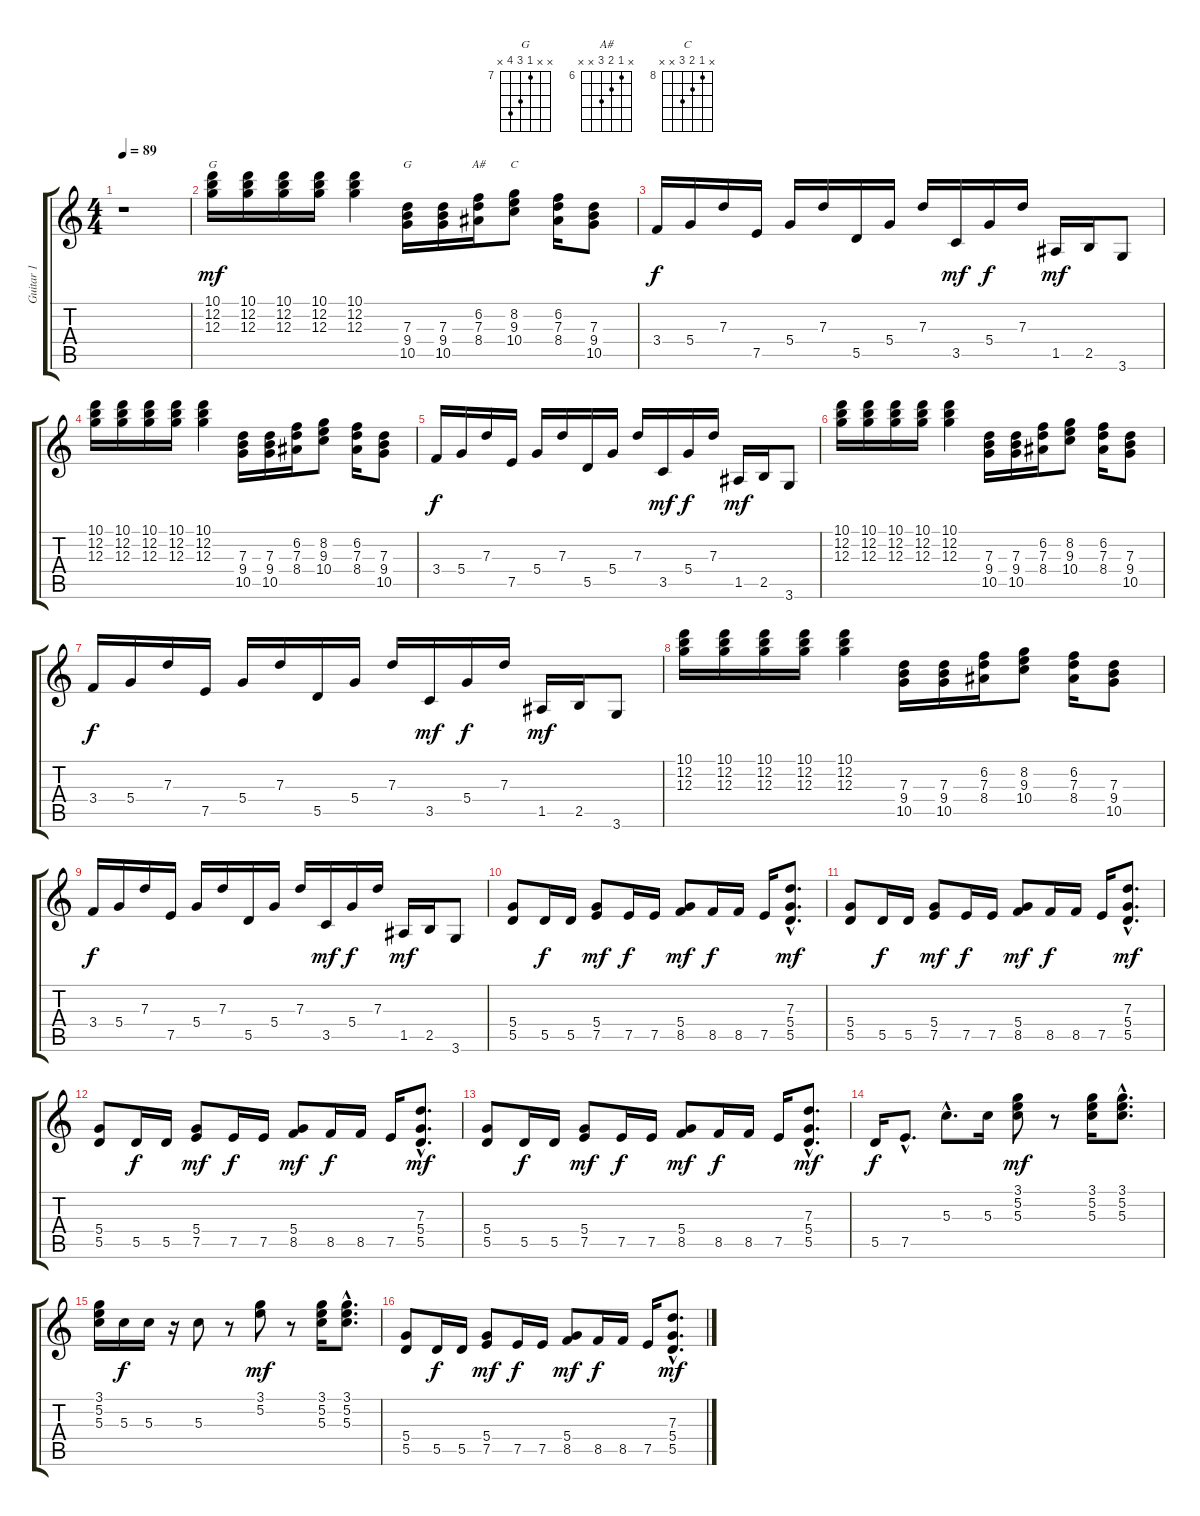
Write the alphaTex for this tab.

\track ("Guitar 1" "Guitar 1") {instrument distortionguitar}
\staff {score tabs}
\tuning (E4 B3 G3 D3 A2 E2) {hide}
\chord ("G" 10 12 12 x x x) {firstfret 10}
\chord ("G" x x 7 9 10 x) {firstfret 7}
\chord ("A#" x 6 7 8 x x) {firstfret 6}
\chord ("C" x 8 9 10 x x) {firstfret 8}
\ts (4 4)
\tempo 89
\clef g2
\ks c
r.1{dy mf instrument distortionguitar} |
(10.1 12.2 12.3).16{ch "G"} (10.1 12.2 12.3).16 (10.1 12.2 12.3).16 (10.1 12.2 12.3).16 (10.1 12.2 12.3).4 (7.3 9.4 10.5).16{ch "G"} (7.3 9.4 10.5).16 (6.2 7.3 8.4).16{ch "A#"} (8.2 9.3 10.4).8{ch "C"} (6.2 7.3 8.4).16 (7.3 9.4 10.5).8 |
3.4.16{dy f} 5.4.16 7.3.16 7.5.16 5.4.16 7.3.16 5.5.16 5.4.16 7.3.16 3.5.16{dy mf} 5.4.16{dy f} 7.3.16 1.5.16{dy mf} 2.5.16 3.6.8 |
(10.1 12.2 12.3).16 (10.1 12.2 12.3).16 (10.1 12.2 12.3).16 (10.1 12.2 12.3).16 (10.1 12.2 12.3).4 (7.3 9.4 10.5).16 (7.3 9.4 10.5).16 (6.2 7.3 8.4).16 (8.2 9.3 10.4).8 (6.2 7.3 8.4).16 (7.3 9.4 10.5).8 |
3.4.16{dy f} 5.4.16 7.3.16 7.5.16 5.4.16 7.3.16 5.5.16 5.4.16 7.3.16 3.5.16{dy mf} 5.4.16{dy f} 7.3.16 1.5.16{dy mf} 2.5.16 3.6.8 |
(10.1 12.2 12.3).16 (10.1 12.2 12.3).16 (10.1 12.2 12.3).16 (10.1 12.2 12.3).16 (10.1 12.2 12.3).4 (7.3 9.4 10.5).16 (7.3 9.4 10.5).16 (6.2 7.3 8.4).16 (8.2 9.3 10.4).8 (6.2 7.3 8.4).16 (7.3 9.4 10.5).8 |
3.4.16{dy f} 5.4.16 7.3.16 7.5.16 5.4.16 7.3.16 5.5.16 5.4.16 7.3.16 3.5.16{dy mf} 5.4.16{dy f} 7.3.16 1.5.16{dy mf} 2.5.16 3.6.8 |
(10.1 12.2 12.3).16 (10.1 12.2 12.3).16 (10.1 12.2 12.3).16 (10.1 12.2 12.3).16 (10.1 12.2 12.3).4 (7.3 9.4 10.5).16 (7.3 9.4 10.5).16 (6.2 7.3 8.4).16 (8.2 9.3 10.4).8 (6.2 7.3 8.4).16 (7.3 9.4 10.5).8 |
3.4.16{dy f} 5.4.16 7.3.16 7.5.16 5.4.16 7.3.16 5.5.16 5.4.16 7.3.16 3.5.16{dy mf} 5.4.16{dy f} 7.3.16 1.5.16{dy mf} 2.5.16 3.6.8 |
(5.4 5.5).8 5.5.16{dy f} 5.5.16 (5.4 7.5).8{dy mf} 7.5.16{dy f} 7.5.16 (5.4 8.5).8{dy mf} 8.5.16{dy f} 8.5.16 7.5.16 (7.3{hac} 5.4{hac} 5.5{hac}).8{d dy mf} |
(5.4 5.5).8 5.5.16{dy f} 5.5.16 (5.4 7.5).8{dy mf} 7.5.16{dy f} 7.5.16 (5.4 8.5).8{dy mf} 8.5.16{dy f} 8.5.16 7.5.16 (7.3{hac} 5.4{hac} 5.5{hac}).8{d dy mf} |
(5.4 5.5).8 5.5.16{dy f} 5.5.16 (5.4 7.5).8{dy mf} 7.5.16{dy f} 7.5.16 (5.4 8.5).8{dy mf} 8.5.16{dy f} 8.5.16 7.5.16 (7.3{hac} 5.4{hac} 5.5{hac}).8{d dy mf} |
(5.4 5.5).8 5.5.16{dy f} 5.5.16 (5.4 7.5).8{dy mf} 7.5.16{dy f} 7.5.16 (5.4 8.5).8{dy mf} 8.5.16{dy f} 8.5.16 7.5.16 (7.3{hac} 5.4{hac} 5.5{hac}).8{d dy mf} |
5.5.16{dy f} 7.5{hac}.8{d} 5.3{hac}.8{d} 5.3.16 (3.1 5.2 5.3).8{dy mf} r.8 (3.1 5.2 5.3).16 (3.1{hac} 5.2{hac} 5.3{hac}).8{d} |
(3.1 5.2 5.3).16 5.3.16{dy f} 5.3.16 r.16 5.3.8 r.8 (3.1 5.2).8{dy mf} r.8 (3.1 5.2 5.3).16 (3.1{hac} 5.2{hac} 5.3{hac}).8{d} |
(5.4 5.5).8 5.5.16{dy f} 5.5.16 (5.4 7.5).8{dy mf} 7.5.16{dy f} 7.5.16 (5.4 8.5).8{dy mf} 8.5.16{dy f} 8.5.16 7.5.16 (7.3{hac} 5.4{hac} 5.5{hac}).8{d dy mf}
